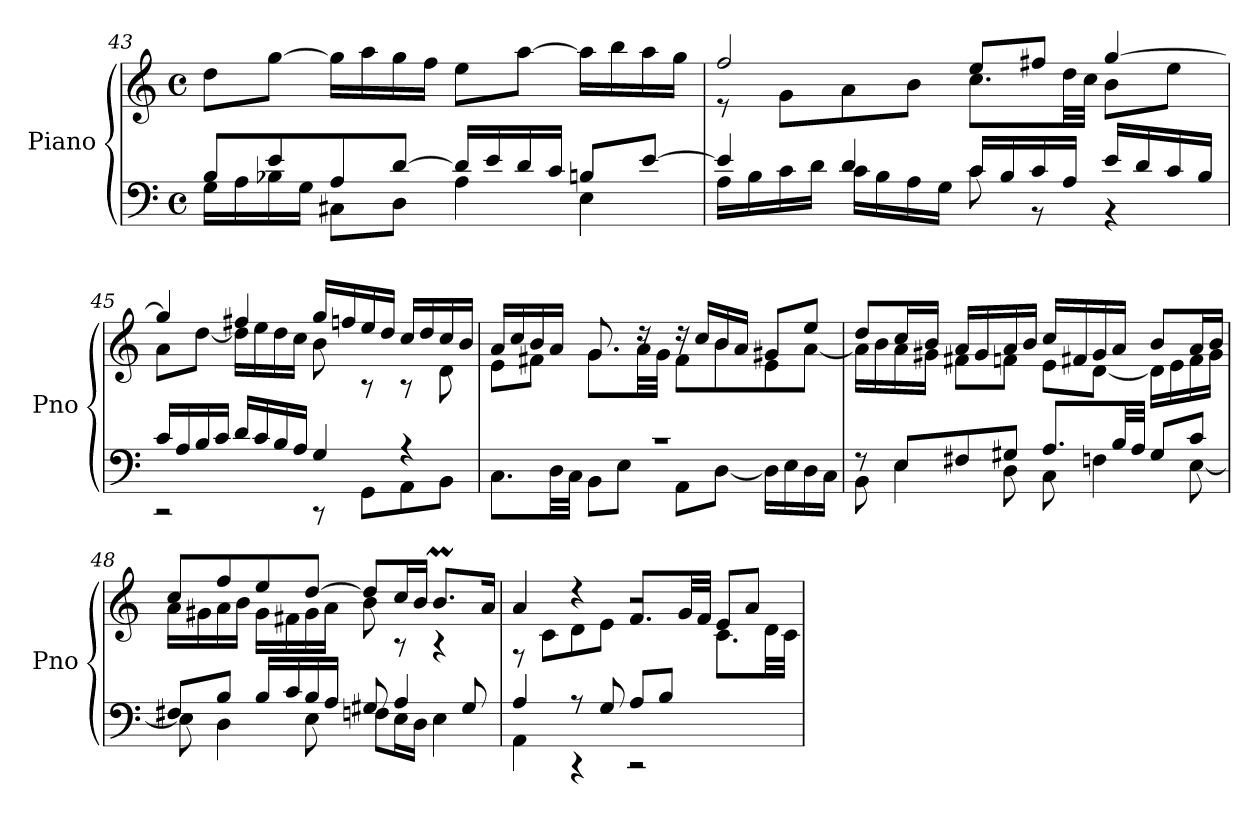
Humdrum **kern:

**kern	**kern
*part1	*part1
*staff2	*staff1
*I"Piano	*
*I'Pno	*
!!LO:LB:g=z
*clefF4	*clefG2
*k[]	*k[]
*M4/4	*M4/4
*met(c)	*met(c)
=43	=43
*^	*
8B/L	16G\LL	8dd\L
.	16A\	.
8e/	16B-X\	[8gg\J
.	16G\JJ	.
8A/	8C#X\L	16gg\LL]
.	.	16aa\
[8d/J	8D\J	16gg\
.	.	16ff\JJ
16d/LL]	4A\	8ee\L
16e/	.	.
16d/	.	[8aa\J
16c/JJ	.	.
8Bn/L	4E\	16aa\LL]
.	.	16bb\
[8e/J	.	16aa\
.	.	16gg\JJ
=44	=44	=44
*	*	*^
4e/]	16A\LL	2ff/	8r
.	16B\	.	.
.	16c\	.	8g\L
.	16d\JJ	.	.
4d/	16c\LL	.	8a\
.	16B\	.	.
.	16A\	.	8b\J
.	16G\JJ	.	.
16c/LL	8c\	8ee/L	8.cc\L
16B/	.	.	.
16c/	8r	8ff#X/J	.
16A/JJ	.	.	32dd\LL
.	.	.	32cc\JJJ
16e/LL	4r	[4gg/	8b\L
16d/	.	.	.
16c/	.	.	8ee\J
16B/JJ	.	.	.
=45	=45	=45	=45
16c/LL	2rCC	4gg/]	8a\L
16A/	.	.	.
16B/	.	.	[8dd\J
16c/JJ	.	.	.
16d/LL	.	4ff#X/	16dd\LL]
16c/	.	.	16ee\
16B/	.	.	16dd\
16A/JJ	.	.	16cc\JJ
4G/	8rCC	16gg/LL	8b\
.	.	16ffn/	.
.	8GG\L	16ee/	8rA
.	.	16dd/JJ	.
4r	8AA\	16cc/LL	8rA
.	.	16dd/	.
.	8BB\J	16cc/	8d\
.	.	16b/JJ	.
!!LO:LB:g=z	!!
=46	=46	=46	=46
1r	8.C\L	16a/LL	8e\L
.	.	16cc/	.
.	.	16b/	8f#X\J
.	32D\LL	16a/JJ	.
.	32C\JJJ	.	.
.	8BB\L	8.g/	8.g\L
.	8E\J	.	.
.	.	16rdd	32a\LL
.	.	.	32g\JJJ
.	8AA\L	16rdd	8f#\L
.	.	16cc/LL	.
.	[8D\J	16b/	8b\
.	.	16a/JJ	.
.	16D\LL]	8g#X/L	8e\
.	16E\	.	.
.	16D\	8ee/J	[8a\J
.	16C\JJ	.	.
=47	=47	=47	=47
8r	8BB\	8dd/L	16a\LL]
.	.	.	16b\
8E/L	4E\	16cc/L	16a\
.	.	16b/JJ	16g#X\JJ
8F#X/	.	16a/LL	8f#X\L
.	.	16g#/	.
8G#X/J	8D\	16a/	8fn\J
.	.	16b/JJ	.
8.A/L	8C\	16cc/LL	8e\L
.	.	16f#X/	.
.	4Fn\	16g#/	[8d\J
32B/LL	.	16a/JJ	.
32A/JJJ	.	.	.
8G#/L	.	8b/L	16d\LL]
.	.	.	16e\
8c/J	[8E\	16a/L	16f#\
.	.	16b/JJ	16g#\JJ
=48	=48	=48	=48
8F#X/L	8E\]	8cc/L	16a\LL
.	.	.	16g#X\
8B/J	4D\	8ff/	16a\
.	.	.	16b\JJ
16B/LL	.	8ee/	16g#\LL
16c/	.	.	16f#X\
16B/	8E\	[8dd/J	16g#\
16A/JJ	.	.	16a\JJ
8G#X/	8Fn\L	8dd/L]	8b\
4A/	16E\L	16cc/L	8rA
.	16D\JJ	16b/JJ	.
.	4E\	8.bm/L	4rA
8G#/	.	.	.
.	.	16a/Jk	.
!!LO:LB:g=z
=49	=49	=49	=49
*	*	*	*^
4A/	4AA\	4a/	8rF	2.ryy
.	.	.	8c\L	.
8r	4rCC	4r	8d\	.
8G/	.	.	8e\J	.
8A/L	2rCC	2r	8.f/L	.
8B/J	.	.	.	.
.	.	.	32g/LL	.
.	.	.	32f/JJJ	.
4ryy	.	.	8e/L	8.c\L
.	.	.	8a/J	.
.	.	.	.	32d\LL
.	.	.	.	32c\JJJ
*v	*v	*	*	*
*	*v	*v	*v
=	=
*-	*-
